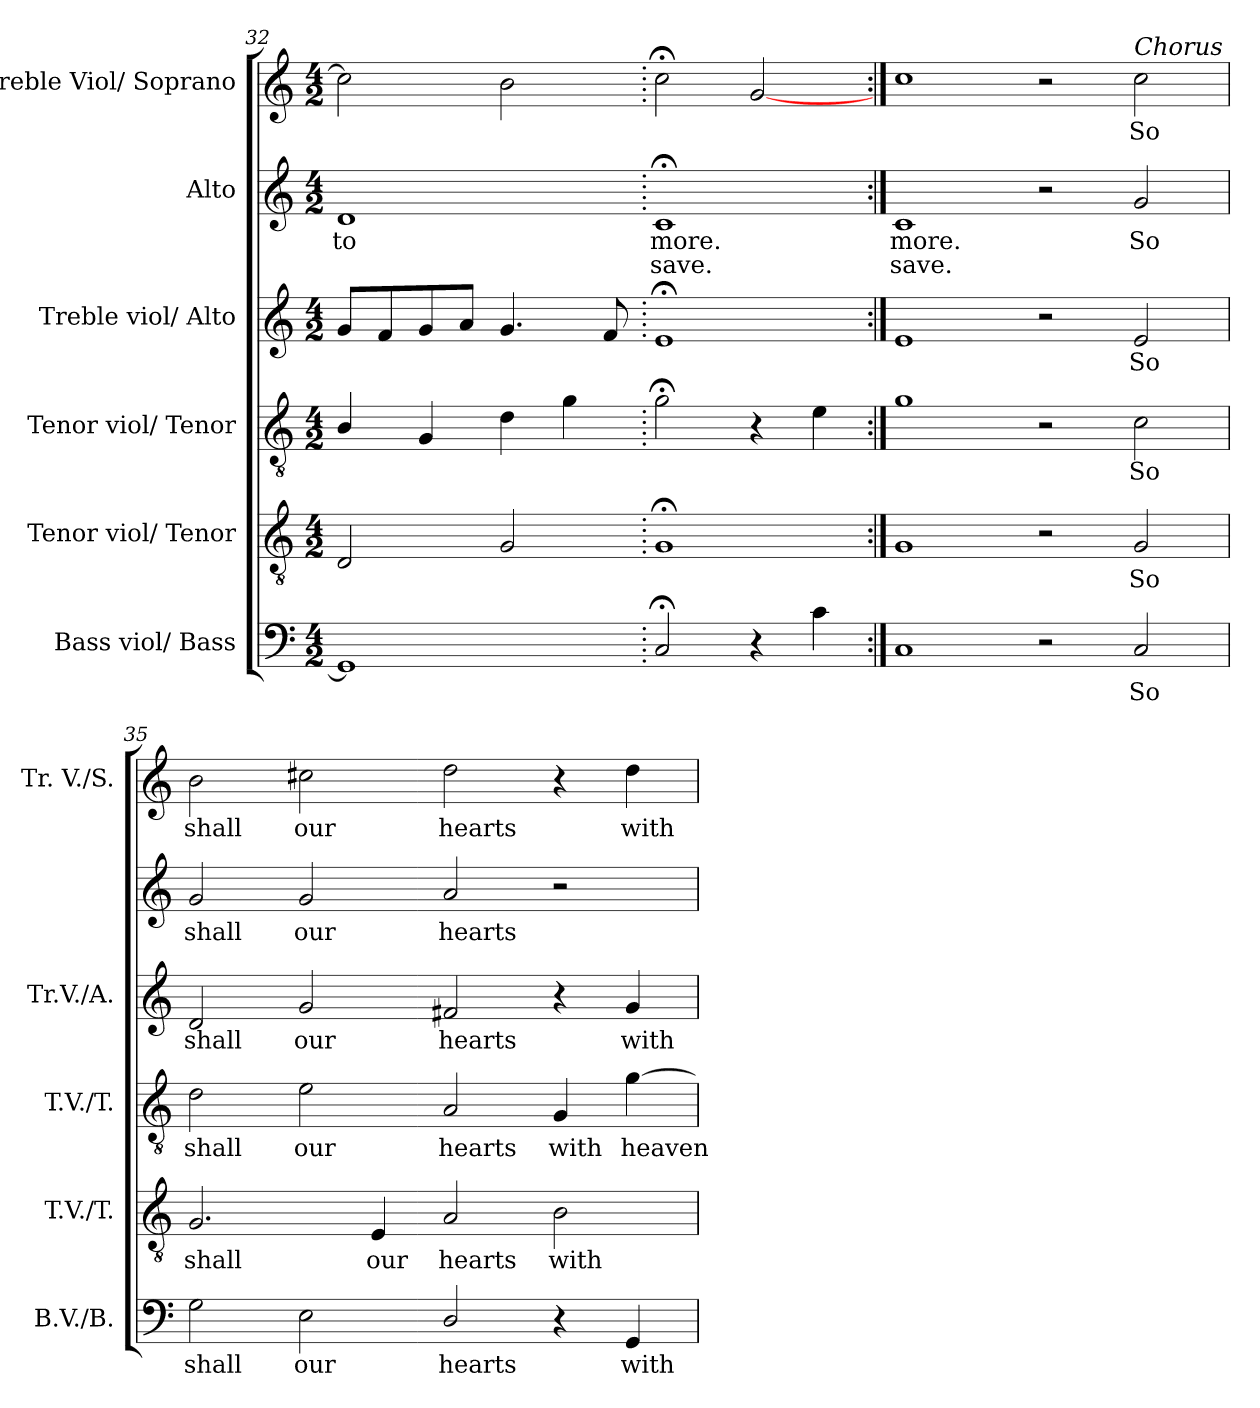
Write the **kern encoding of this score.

**kern	**text	**kern	**text	**kern	**text	**kern	**text	**kern	**text	**text	**kern	**text
*part6	*part6	*part5	*part5	*part4	*part4	*part3	*part3	*part2	*part2	*part2	*part1	*part1
*staff6	*staff6	*staff5	*staff5	*staff4	*staff4	*staff3	*staff3	*staff2	*staff2	*staff2	*staff1	*staff1
*I"Bass viol/ Bass	*	*I"Tenor viol/ Tenor	*	*I"Tenor viol/ Tenor	*	*I"Treble viol/ Alto	*	*I"Alto	*	*	*I"Treble Viol/ Soprano	*
*I'B.V./B.	*	*I'T.V./T.	*	*I'T.V./T.	*	*I'Tr.V./A.	*	*	*	*	*I'Tr. V./S.	*
*clefF4	*	*clefGv2	*	*clefGv2	*	*clefG2	*	*clefG2	*	*	*clefG2	*
*	*	*ITrd7c12	*	*ITrd7c12	*	*	*	*	*	*	*	*
*k[]	*	*k[]	*	*k[]	*	*k[]	*	*k[]	*	*	*k[]	*
*C:	*	*C:	*	*C:	*	*C:	*	*C:	*	*	*C:	*
*M4/2	*	*M4/2	*	*M4/2	*	*M4/2	*	*M4/2	*	*	*M4/2	*
=32	=32	=32	=32	=32	=32	=32	=32	=32	=32	=32	=32	=32
!	!	!	!	!	!	!	!	!	!LO:LY:b:color=#000000	!	!	!
1GGi]	.	2DDi/	.	4BBi/	.	8gi/L	.	1di	to	.	2cci\]	.
.	.	.	.	.	.	8fi/	.	.	.	.	.	.
.	.	.	.	4GGi/	.	8gi/	.	.	.	.	.	.
.	.	.	.	.	.	8ai/J	.	.	.	.	.	.
.	.	2GGi/	.	4Di\	.	4.gi/	.	.	.	.	2bi\	.
.	.	.	.	4Gi\	.	.	.	.	.	.	.	.
.	.	.	.	.	.	8fi/	.	.	.	.	.	.
=33.	=33.	=33.	=33.	=33.	=33.	=33.	=33.	=33.	=33.	=33.	=33.	=33.
!	!	!	!	!	!	!	!	!	!LO:LY:b:color=#000000	!LO:LY:b:color=#000000	!	!
2C;i/	.	1GG;i	.	2G;i\	.	1e;i	.	1c;i	more.	save.	2cc;i\	.
4r	.	.	.	4r	.	.	.	.	.	.	[2gi/	.
4ci\	.	.	.	4Ei\	.	.	.	.	.	.	.	.
!!LO:PB:g=z
=34:|!	=34:|!	=34:|!	=34:|!	=34:|!	=34:|!	=34:|!	=34:|!	=34:|!	=34:|!	=34:|!	=34:|!	=34:|!
!	!	!	!	!	!	!	!	!	!LO:LY:b:color=#000000	!LO:LY:b:color=#000000	!	!
1Ci	.	1GGi	.	1Gi	.	1ei	.	1ci	more.	save.	1cci	.
2r	.	2r	.	2r	.	2r	.	2r	.	.	2r	.
!	!LO:LY:b:color=#000000	!	!	!	!	!	!	!	!	!	!	!
!	!	!	!LO:LY:b:color=#000000	!	!	!	!	!	!	!	!	!
!	!	!	!	!	!LO:LY:b:color=#000000	!	!	!	!	!	!	!
!	!	!	!	!	!	!	!LO:LY:b:color=#000000	!	!	!	!	!
!	!	!	!	!	!	!	!	!	!LO:LY:b:color=#000000	!	!	!
!	!	!	!	!	!	!	!	!	!	!	!LO:TX:a:i:t=Chorus	!
!	!	!	!	!	!	!	!	!	!	!	!	!LO:LY:b:color=#000000
2Ci/	So	2GGi/	So	2Ci\	So	2ei/	So	2gi/	So	.	2cci\	So
=35	=35	=35	=35	=35	=35	=35	=35	=35	=35	=35	=35	=35
!	!LO:LY:b:color=#000000	!	!	!	!	!	!	!	!	!	!	!
!	!	!	!LO:LY:b:color=#000000	!	!	!	!	!	!	!	!	!
!	!	!	!	!	!LO:LY:b:color=#000000	!	!	!	!	!	!	!
!	!	!	!	!	!	!	!LO:LY:b:color=#000000	!	!	!	!	!
!	!	!	!	!	!	!	!	!	!LO:LY:b:color=#000000	!	!	!
!	!	!	!	!	!	!	!	!	!	!	!	!LO:LY:b:color=#000000
2Gi\	shall	2.GGi/	shall	2Di\	shall	2di/	shall	2gi/	shall	.	2bi\	shall
!	!LO:LY:b:color=#000000	!	!	!	!	!	!	!	!	!	!	!
!	!	!	!	!	!LO:LY:b:color=#000000	!	!	!	!	!	!	!
!	!	!	!	!	!	!	!LO:LY:b:color=#000000	!	!	!	!	!
!	!	!	!	!	!	!	!	!	!LO:LY:b:color=#000000	!	!	!
!	!	!	!	!	!	!	!	!	!	!	!	!LO:LY:b:color=#000000
2Ei\	our	.	.	2Ei\	our	2gi/	our	2gi/	our	.	2cc#Xi\	our
!	!	!	!LO:LY:b:color=#000000	!	!	!	!	!	!	!	!	!
.	.	4EEi/	our	.	.	.	.	.	.	.	.	.
!	!LO:LY:b:color=#000000	!	!	!	!	!	!	!	!	!	!	!
!	!	!	!LO:LY:b:color=#000000	!	!	!	!	!	!	!	!	!
!	!	!	!	!	!LO:LY:b:color=#000000	!	!	!	!	!	!	!
!	!	!	!	!	!	!	!LO:LY:b:color=#000000	!	!	!	!	!
!	!	!	!	!	!	!	!	!	!LO:LY:b:color=#000000	!	!	!
!	!	!	!	!	!	!	!	!	!	!	!	!LO:LY:b:color=#000000
2Di/	hearts	2AAi/	hearts	2AAi/	hearts	2f#Xi/	hearts	2ai/	hearts	.	2ddi\	hearts
!	!	!	!LO:LY:b:color=#000000	!	!	!	!	!	!	!	!	!
!	!	!	!	!	!LO:LY:b:color=#000000	!	!	!	!	!	!	!
4r	.	2BBi\	with	4GGi/	with	4r	.	2r	.	.	4r	.
!	!LO:LY:b:color=#000000	!	!	!	!	!	!	!	!	!	!	!
!	!	!	!	!	!LO:LY:b:color=#000000	!	!	!	!	!	!	!
!	!	!	!	!	!	!	!LO:LY:b:color=#000000	!	!	!	!	!
!	!	!	!	!	!	!	!	!	!	!	!	!LO:LY:b:color=#000000
4GGi/	with	.	.	[4Gi\	heaven	4gi/	with	.	.	.	4ddi\	with
=	=	=	=	=	=	=	=	=	=	=	=	=
*-	*-	*-	*-	*-	*-	*-	*-	*-	*-	*-	*-	*-
